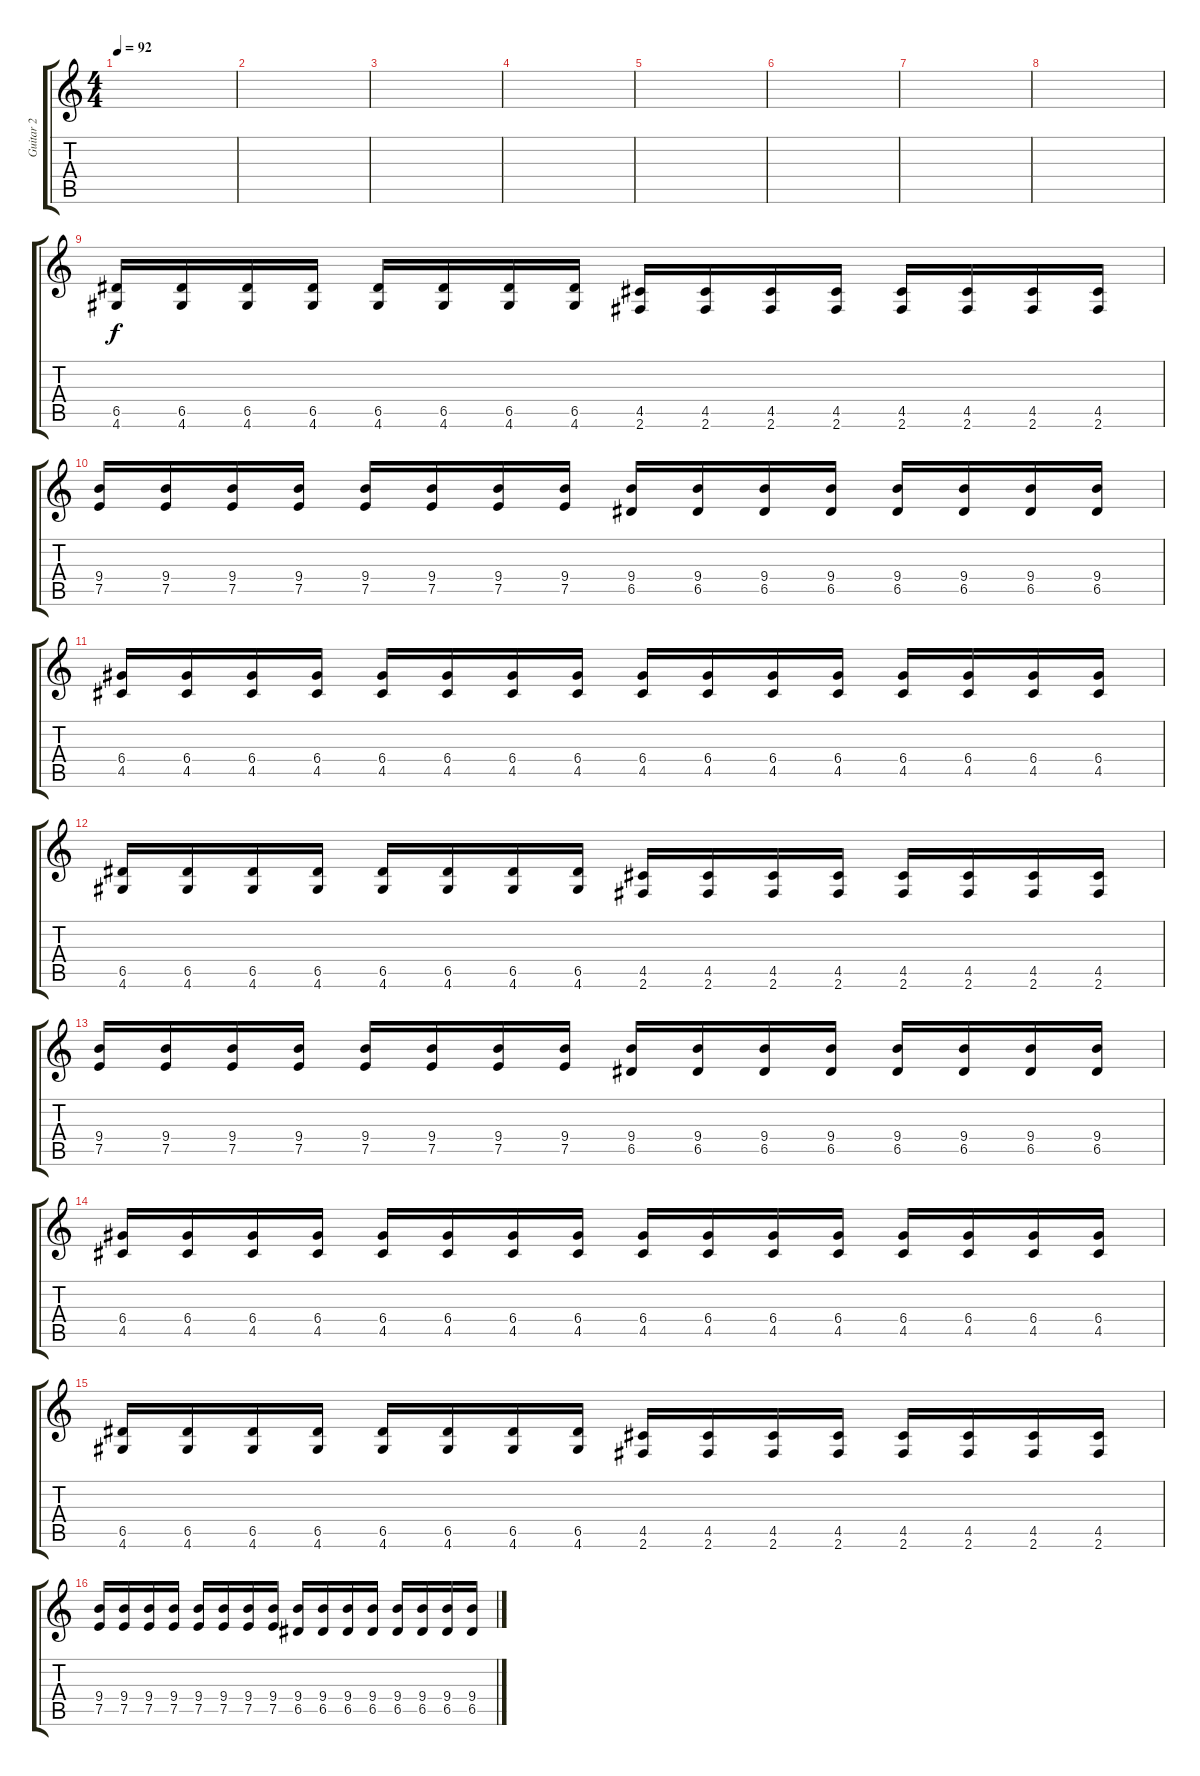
\track ("Guitar 2" "Guitar 2") {instrument distortionguitar}
\staff {score tabs}
\tuning (E4 B3 G3 D3 A2 E2) {hide}
\ts (4 4)
\tempo 92
\clef g2
\ks c
|
|
|
|
|
|
|
|
(6.5 4.6).16 (6.5 4.6).16 (6.5 4.6).16 (6.5 4.6).16 (6.5 4.6).16 (6.5 4.6).16 (6.5 4.6).16 (6.5 4.6).16 (4.5 2.6).16 (4.5 2.6).16 (4.5 2.6).16 (4.5 2.6).16 (4.5 2.6).16 (4.5 2.6).16 (4.5 2.6).16 (4.5 2.6).16 |
(9.4 7.5).16 (9.4 7.5).16 (9.4 7.5).16 (9.4 7.5).16 (9.4 7.5).16 (9.4 7.5).16 (9.4 7.5).16 (9.4 7.5).16 (9.4 6.5).16 (9.4 6.5).16 (9.4 6.5).16 (9.4 6.5).16 (9.4 6.5).16 (9.4 6.5).16 (9.4 6.5).16 (9.4 6.5).16 |
(6.4 4.5).16 (6.4 4.5).16 (6.4 4.5).16 (6.4 4.5).16 (6.4 4.5).16 (6.4 4.5).16 (6.4 4.5).16 (6.4 4.5).16 (6.4 4.5).16 (6.4 4.5).16 (6.4 4.5).16 (6.4 4.5).16 (6.4 4.5).16 (6.4 4.5).16 (6.4 4.5).16 (6.4 4.5).16 |
(6.5 4.6).16 (6.5 4.6).16 (6.5 4.6).16 (6.5 4.6).16 (6.5 4.6).16 (6.5 4.6).16 (6.5 4.6).16 (6.5 4.6).16 (4.5 2.6).16 (4.5 2.6).16 (4.5 2.6).16 (4.5 2.6).16 (4.5 2.6).16 (4.5 2.6).16 (4.5 2.6).16 (4.5 2.6).16 |
(9.4 7.5).16 (9.4 7.5).16 (9.4 7.5).16 (9.4 7.5).16 (9.4 7.5).16 (9.4 7.5).16 (9.4 7.5).16 (9.4 7.5).16 (9.4 6.5).16 (9.4 6.5).16 (9.4 6.5).16 (9.4 6.5).16 (9.4 6.5).16 (9.4 6.5).16 (9.4 6.5).16 (9.4 6.5).16 |
(6.4 4.5).16 (6.4 4.5).16 (6.4 4.5).16 (6.4 4.5).16 (6.4 4.5).16 (6.4 4.5).16 (6.4 4.5).16 (6.4 4.5).16 (6.4 4.5).16 (6.4 4.5).16 (6.4 4.5).16 (6.4 4.5).16 (6.4 4.5).16 (6.4 4.5).16 (6.4 4.5).16 (6.4 4.5).16 |
(6.5 4.6).16 (6.5 4.6).16 (6.5 4.6).16 (6.5 4.6).16 (6.5 4.6).16 (6.5 4.6).16 (6.5 4.6).16 (6.5 4.6).16 (4.5 2.6).16 (4.5 2.6).16 (4.5 2.6).16 (4.5 2.6).16 (4.5 2.6).16 (4.5 2.6).16 (4.5 2.6).16 (4.5 2.6).16 |
(9.4 7.5).16 (9.4 7.5).16 (9.4 7.5).16 (9.4 7.5).16 (9.4 7.5).16 (9.4 7.5).16 (9.4 7.5).16 (9.4 7.5).16 (9.4 6.5).16 (9.4 6.5).16 (9.4 6.5).16 (9.4 6.5).16 (9.4 6.5).16 (9.4 6.5).16 (9.4 6.5).16 (9.4 6.5).16
